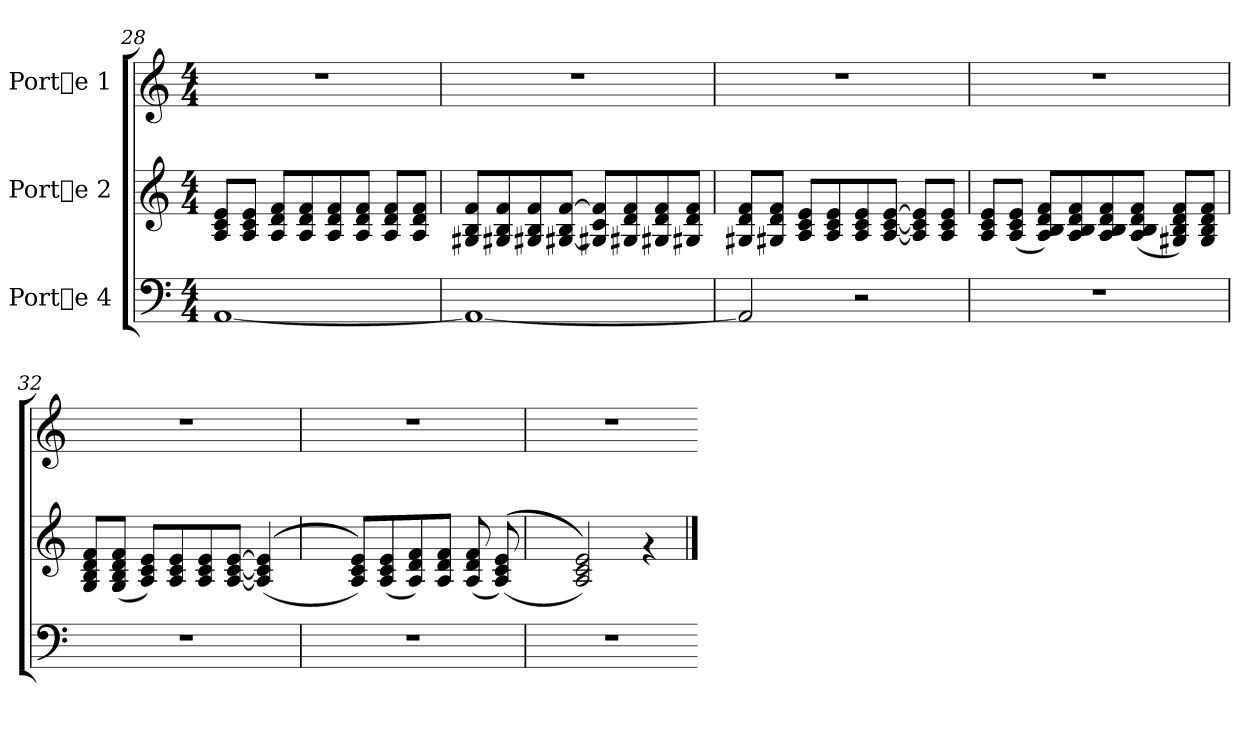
**kern	**kern	**kern
*part3	*part2	*part1
*staff3	*staff2	*staff1
*I"Porte 4	*I"Porte 2	*I"Porte 1
*clefF4	*clefG2	*clefG2
*M4/4	*M4/4	*M4/4
=28	=28	=28
[<1AA	8e/ 8c/ 8A/L	1r
.	8e/ 8c/ 8A/J	.
.	8f/ 8d/ 8A/L	.
.	8f/ 8d/ 8A/	.
.	8f/ 8d/ 8A/	.
.	8f/ 8d/ 8A/J	.
.	8f/ 8d/ 8A/L	.
.	8f/ 8d/ 8A/J	.
=29	=29	=29
1AA_<	8f/ 8B/ 8G#X/L	1r
.	8f/ 8B/ 8G#X/	.
.	8f/ 8B/ 8G#X/	.
.	[<8f/ 8B/ [<8G#X/J	.
.	8f/] 8c/ 8G#X/]L	.
.	8f/ 8d/ 8G#X/	.
.	8f/ 8d/ 8G#X/	.
.	8f/ 8d/ 8G#X/J	.
=30	=30	=30
2AA/]	8f/ 8d/ 8G#X/L	1r
.	8f/ 8d/ 8G#X/J	.
.	8e/ 8c/ 8A/L	.
.	8e/ 8c/ 8A/	.
2r	8e/ 8c/ 8A/	.
.	[<8e/ [<8c/ [<8A/J	.
.	8e/] 8c/] 8A/]L	.
.	8e/ 8c/ 8A/J	.
=31	=31	=31
1r	8e/ 8c/ 8A/L	1r
.	(>8e/ 8c/ 8A/J	.
.	8f/ 8d/ 8B/ 8A/L)	.
.	8f/ 8d/ 8B/ 8A/	.
.	8f/ 8d/ 8B/ 8A/	.
.	(>8f/ 8d/ 8B/ 8A/J	.
.	8f/ 8d/ 8B/ 8G#X/L)	.
.	8f/ 8d/ 8B/ 8G#/J	.
!!LO:LB:g=z
=32	=32	=32
1r	8f/ 8d/ 8B/ 8G/L	1r
.	(>8f/ 8d/ 8B/ 8G/J	.
.	8e/ 8c/ 8A/L)	.
.	8e/ 8c/ 8A/	.
.	8e/ 8c/ 8A/	.
.	[<8e/ [<8c/ [<8A/J	.
.	(<(<(<4e/] 4c/] 4A/]	.
=33	=33	=33
1r	4ryy	1r
.	8e/ 8c/ 8A/L)))	.
.	(>8e/ 8c/ 8A/	.
.	8f/ 8d/ 8A/)	.
.	8f/ 8d/ 8A/J	.
.	(>8f/ 8d/ 8A/	.
.	(<(<(<8e/ 8c/ 8A/)	.
=34	=34	=34
1r	4ryy	1r
.	2e/ 2c/ 2A/)))	.
.	4rf	.
=	==	=
*-	*-	*-
